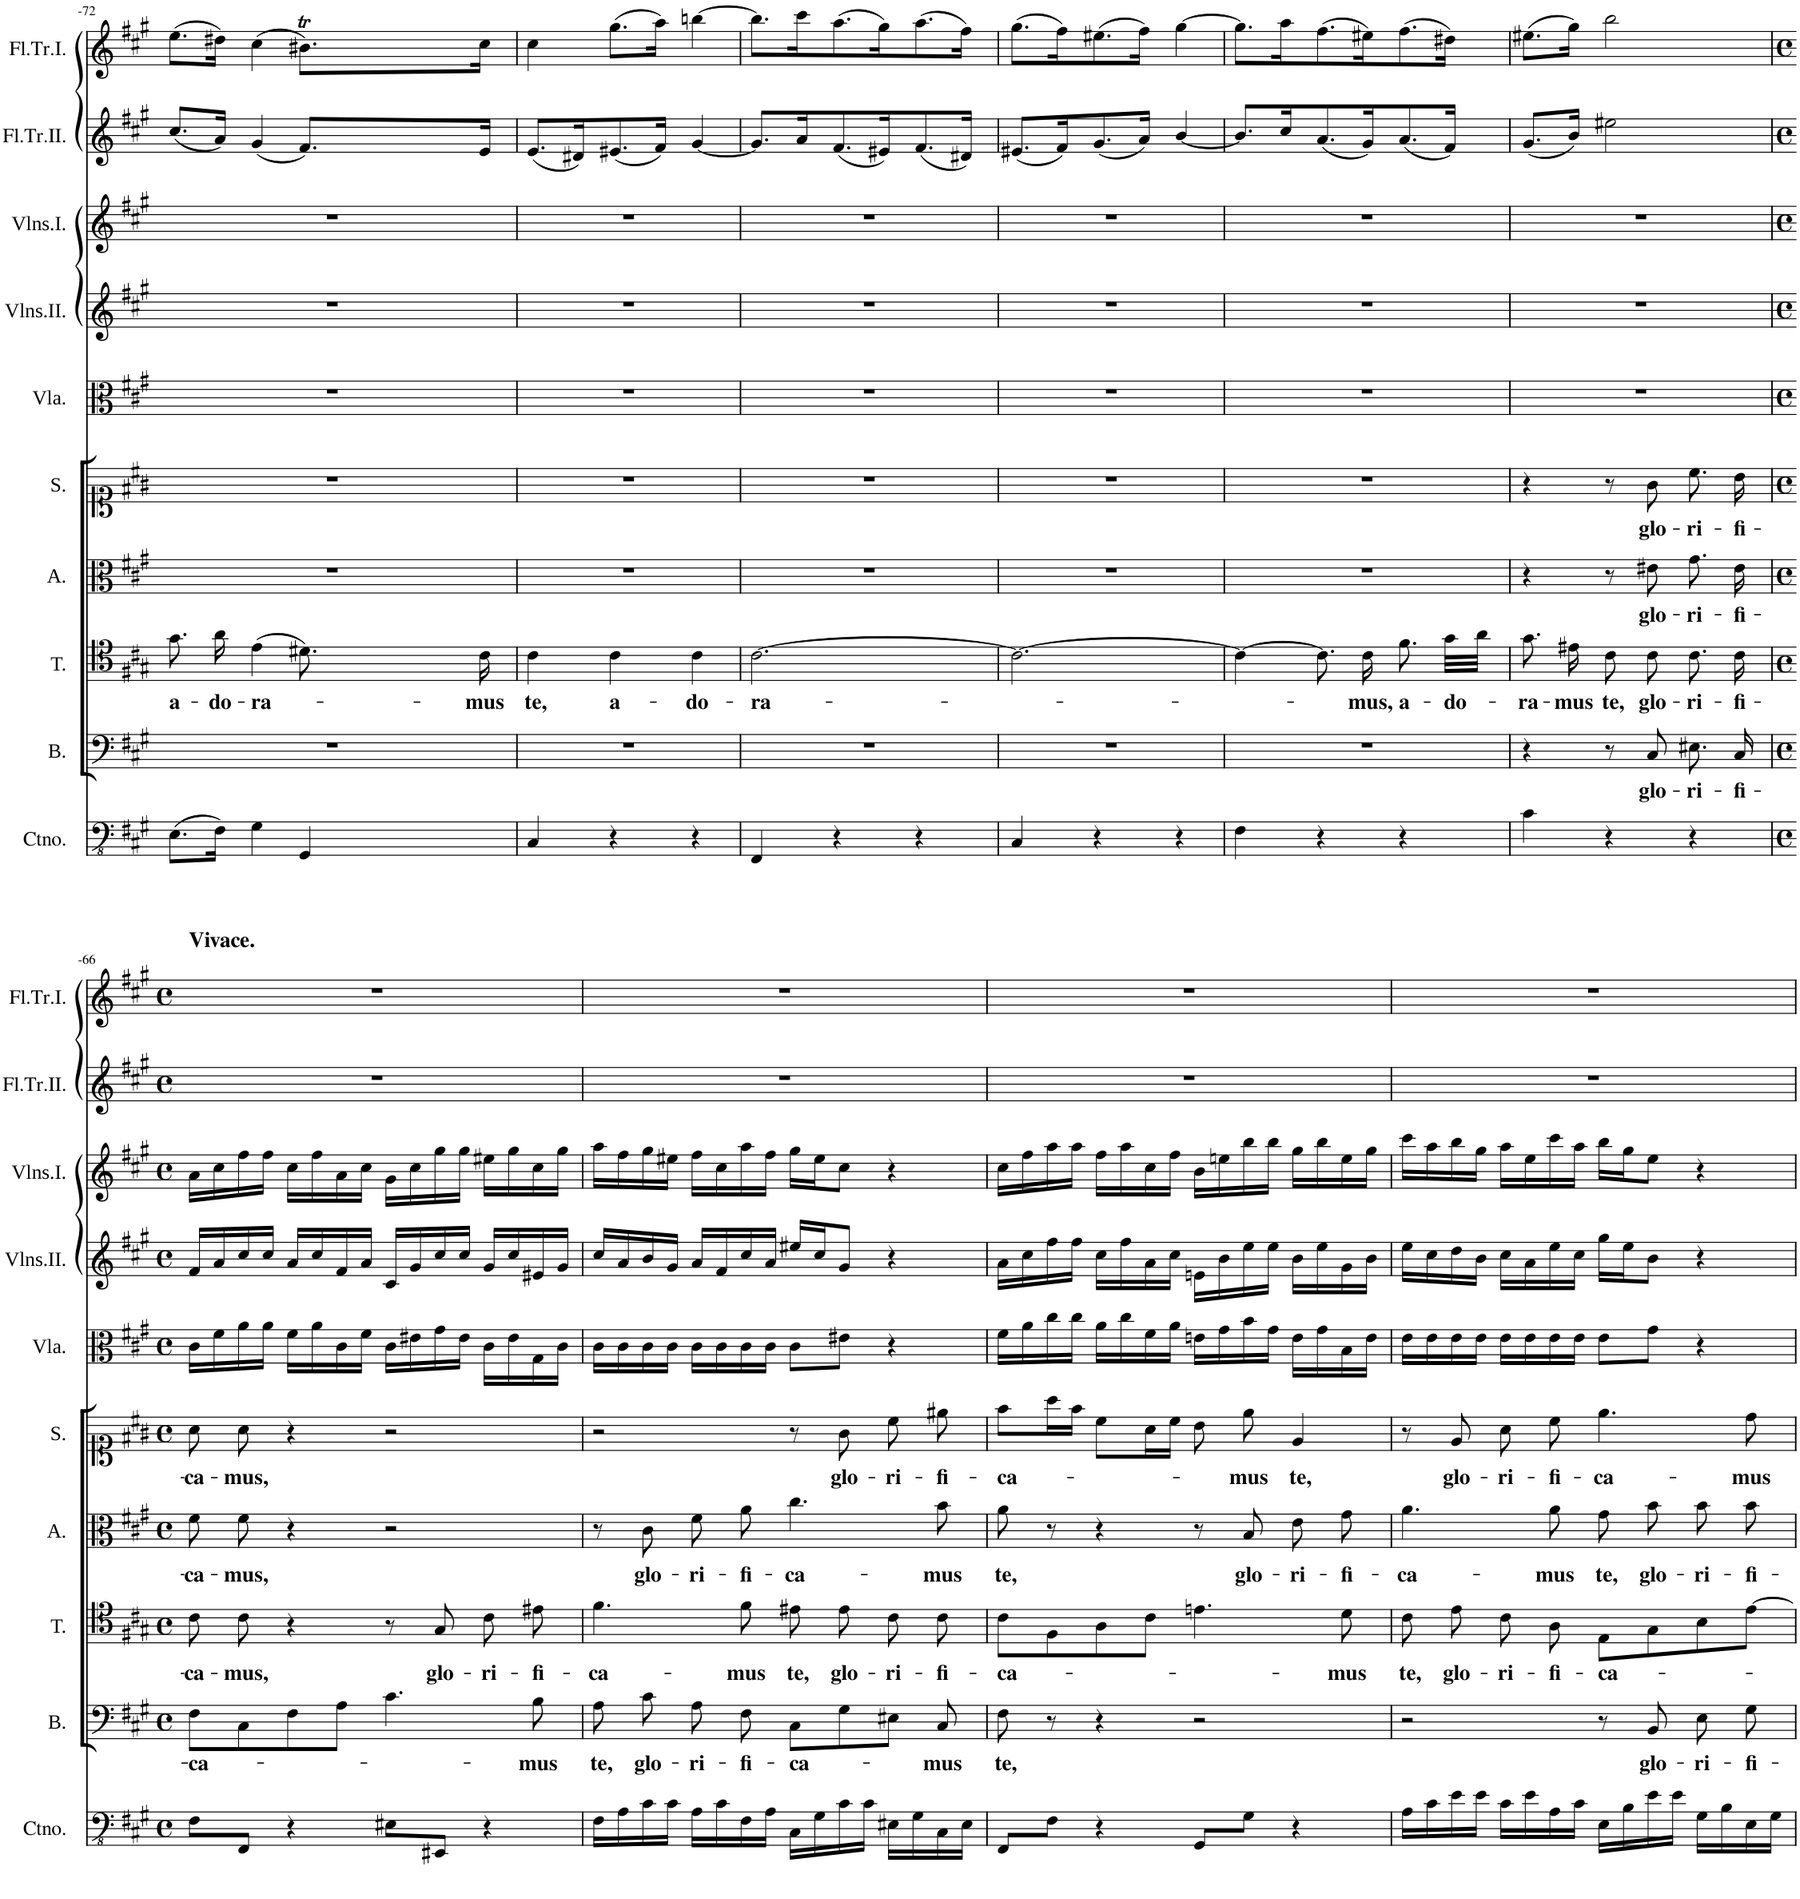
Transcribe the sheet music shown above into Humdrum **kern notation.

**kern	**kern	**text	**kern	**text	**kern	**text	**kern	**text	**kern	**kern	**kern	**kern	**kern
*part10	*part9	*part9	*part8	*part8	*part7	*part7	*part6	*part6	*part5	*part4	*part3	*part2	*part1
*staff10	*staff9	*staff9	*staff8	*staff8	*staff7	*staff7	*staff6	*staff6	*staff5	*staff4	*staff3	*staff2	*staff1
*I"Continuo.	*I"Basso.	*	*I"Tenore.	*	*I"Alto.	*	*I"Soprano.	*	*I"Viola	*I"Violino II.	*I"Violino I.	*I"Flauto Traverso II.	*I"Flauto Traverso I.
*I'Ctno.	*I'B.	*	*I'T.	*	*I'A.	*	*I'S.	*	*I'Vla.	*	*	*I'Fl.Tr.II.	*I'Fl.Tr.I.
!!LO:PB:g=z
*clefFv4	*clefF4	*	*clefC4	*	*clefC3	*	*clefC1	*	*clefC3	*clefG2	*clefG2	*clefG2	*clefG2
*k[f#c#g#]	*k[f#c#g#]	*	*k[f#c#g#]	*	*k[f#c#g#]	*	*k[f#c#g#]	*	*k[f#c#g#]	*k[f#c#g#]	*k[f#c#g#]	*k[f#c#g#]	*k[f#c#g#]
*M3/4	*M3/4	*	*M3/4	*	*M3/4	*	*M3/4	*	*M3/4	*M3/4	*M3/4	*M3/4	*M3/4
=72-	=72-	=72-	=72-	=72-	=72-	=72-	=72-	=72-	=72-	=72-	=72-	=72-	=72-
!	!	!	!	!LO:LY:b	!	!	!	!	!	!	!	!	!
*	*	*	*	*	*	*	*	*	*	*	*	*	*^
(8.EE\L	2.r	.	8.g#\	a-	2.r	.	2.r	.	2.r	2.r	2.r	(8.cc#/L	(8.ee\L	32ryy
!	!	!	!	!LO:LY:b	!	!	!	!	!	!	!	!	!	!
*	*	*	*	*	*	*	*	*	*	*	*	*	*v	*v
16FF#\Jk)	.	.	16a\	-do-	.	.	.	.	.	.	.	16a/Jk)	16dd#X\Jk)
!	!	!	!	!LO:LY:b	!	!	!	!	!	!	!	!	!
4GG#\	.	.	(4e\	-ra-	.	.	.	.	.	.	.	(4g#/	(4cc#\
4GGG#/	.	.	8.d#X\)	.	.	.	.	.	.	.	.	8.f#/L)	8.b#Xt\L)
*	*	*	*	*	*	*	*	*	*	*	*	*	*^
.	.	.	.	.	.	.	.	.	.	.	.	.	.	32cc#!LLL
.	.	.	.	.	.	.	.	.	.	.	.	.	.	32dd#!
.	.	.	.	.	.	.	.	.	.	.	.	.	.	32cc#!
.	.	.	.	.	.	.	.	.	.	.	.	.	.	32b#!
.	.	.	.	.	.	.	.	.	.	.	.	.	.	32dd#!JJJ
!	!	!	!	!LO:LY:b	!	!	!	!	!	!	!	!	!	!
.	.	.	16c#\	-mus	.	.	.	.	.	.	.	16e/Jk	16cc#\Jk	16ryy
=71-	=71-	=71-	=71-	=71-	=71-	=71-	=71-	=71-	=71-	=71-	=71-	=71-	=71-	=71-
!	!	!	!	!LO:LY:b	!	!	!	!	!	!	!	!	!	!
*	*	*	*	*	*	*	*	*	*	*	*	*	*v	*v
4CC#/	2.r	.	4c#\	te,	2.r	.	2.r	.	2.r	2.r	2.r	(8.e/L	4cc#\
.	.	.	.	.	.	.	.	.	.	.	.	16d#X/K)	.
!	!	!	!	!LO:LY:b	!	!	!	!	!	!	!	!	!
4r	.	.	4c#\	a-	.	.	.	.	.	.	.	(8.e#X/	(8.gg#\L
.	.	.	.	.	.	.	.	.	.	.	.	16f#/Jk)	16aa\Jk)
!	!	!	!	!LO:LY:b	!	!	!	!	!	!	!	!	!
4r	.	.	4c#\	-do-	.	.	.	.	.	.	.	[4g#/	[4bbn\
=70-	=70-	=70-	=70-	=70-	=70-	=70-	=70-	=70-	=70-	=70-	=70-	=70-	=70-
!	!	!	!	!LO:LY:b	!	!	!	!	!	!	!	!	!
4FFF#/	2.r	.	[2.c#\	-ra-	2.r	.	2.r	.	2.r	2.r	2.r	8.g#/L]	8.bb\L]
.	.	.	.	.	.	.	.	.	.	.	.	16a/K	16ccc#\K
4r	.	.	.	.	.	.	.	.	.	.	.	(8.f#/	(8.aa\
.	.	.	.	.	.	.	.	.	.	.	.	16e#X/K)	16gg#\K)
4r	.	.	.	.	.	.	.	.	.	.	.	(8.f#/	(8.aa\
.	.	.	.	.	.	.	.	.	.	.	.	16d#X/Jk)	16ff#\Jk)
=69-	=69-	=69-	=69-	=69-	=69-	=69-	=69-	=69-	=69-	=69-	=69-	=69-	=69-
4CC#/	2.r	.	2.c#\_	.	2.r	.	2.r	.	2.r	2.r	2.r	(8.e#X/L	(8.gg#\L
.	.	.	.	.	.	.	.	.	.	.	.	16f#/K)	16ff#\K)
4r	.	.	.	.	.	.	.	.	.	.	.	(8.g#/	(8.ee#X\
.	.	.	.	.	.	.	.	.	.	.	.	16a/Jk)	16ff#\Jk)
4r	.	.	.	.	.	.	.	.	.	.	.	[4b/	[4gg#\
=68-	=68-	=68-	=68-	=68-	=68-	=68-	=68-	=68-	=68-	=68-	=68-	=68-	=68-
4FF#\	2.r	.	4c#\_	.	2.r	.	2.r	.	2.r	2.r	2.r	8.b/L]	8.gg#\L]
.	.	.	.	.	.	.	.	.	.	.	.	16cc#/K	16aa\K
4r	.	.	8.c#\]	.	.	.	.	.	.	.	.	(8.a/	(8.ff#\
!	!	!	!	!LO:LY:b	!	!	!	!	!	!	!	!	!
.	.	.	16c#\	-mus,	.	.	.	.	.	.	.	16g#/K)	16ee#X\K)
!	!	!	!	!LO:LY:b	!	!	!	!	!	!	!	!	!
4r	.	.	8.f#\	a-	.	.	.	.	.	.	.	(8.a/	(8.ff#\
!	!	!	!	!LO:LY:b	!	!	!	!	!	!	!	!	!
.	.	.	32g#\LLL	-do-	.	.	.	.	.	.	.	16f#/Jk)	16dd#X\Jk)
.	.	.	32a\JJJ	.	.	.	.	.	.	.	.	.	.
=67-	=67-	=67-	=67-	=67-	=67-	=67-	=67-	=67-	=67-	=67-	=67-	=67-	=67-
!	!	!	!	!LO:LY:b	!	!	!	!	!	!	!	!	!
4C#\	4r	.	8.g#\	-ra-	4r	.	4r	.	2.r	2.r	2.r	(8.g#/L	(8.ee#X\L
!	!	!	!	!LO:LY:b	!	!	!	!	!	!	!	!	!
.	.	.	16e#X\	-mus	.	.	.	.	.	.	.	16b/Jk)	16gg#\Jk)
!	!	!	!	!LO:LY:b	!	!	!	!	!	!	!	!	!
4r	8r	.	8c#\	te,	8r	.	8r	.	.	.	.	2ee#X\	2bb\
!	!	!LO:LY:b	!	!LO:LY:b	!	!LO:LY:b	!	!LO:LY:b	!	!	!	!	!
.	8C#/	glo-	8c#\	glo-	8e#X\	glo-	8g#\	glo-	.	.	.	.	.
!	!	!LO:LY:b	!	!LO:LY:b	!	!LO:LY:b	!	!LO:LY:b	!	!	!	!	!
4r	8.E#X\	-ri-	8.c#\	-ri-	8.g#\L	-ri-	8.cc#\	-ri-	.	.	.	.	.
!	!	!LO:LY:b	!	!LO:LY:b	!	!LO:LY:b	!	!LO:LY:b	!	!	!	!	!
.	16C#/	-fi-	16c#\	-fi-	16e#\Jk	-fi-	16b\	-fi-	.	.	.	.	.
!!LO:LB:g=z
=66-	=66-	=66-	=66-	=66-	=66-	=66-	=66-	=66-	=66-	=66-	=66-	=66-	=66-
*M4/4	*M4/4	*	*M4/4	*	*M4/4	*	*M4/4	*	*M4/4	*M4/4	*M4/4	*M4/4	*M4/4
*met(c)	*met(c)	*	*met(c)	*	*met(c)	*	*met(c)	*	*met(c)	*met(c)	*met(c)	*met(c)	*met(c)
!	!	!	!	!	!	!	!	!	!	!	!	!	!LO:TX:a:B:t=Vivace.
!	!	!LO:LY:b	!	!LO:LY:b	!	!LO:LY:b	!	!LO:LY:b	!	!	!	!	!
8FF#\L	8F#\L	-ca-	8c#\	-ca-	8f#\L	-ca-	8a\	-ca-	16c#\LL	16f#/LL	16a\LL	1r	1r
.	.	.	.	.	.	.	.	.	16f#\	16a/	16cc#\	.	.
!	!	!	!	!LO:LY:b	!	!LO:LY:b	!	!LO:LY:b	!	!	!	!	!
8FFF#/J	8C#\	.	8c#\	-mus,	8f#\J	-mus,	8a\	-mus,	16a\	16cc#/	16ff#\	.	.
.	.	.	.	.	.	.	.	.	16a\JJ	16cc#/JJ	16ff#\JJ	.	.
4r	8F#\	.	4r	.	4r	.	4r	.	16f#\LL	16a/LL	16cc#\LL	.	.
.	.	.	.	.	.	.	.	.	16a\	16cc#/	16ff#\	.	.
.	8A\J	.	.	.	.	.	.	.	16c#\	16f#/	16a\	.	.
.	.	.	.	.	.	.	.	.	16f#\JJ	16a/JJ	16cc#\JJ	.	.
8EE#X\L	4.c#\	.	8r	.	2r	.	2r	.	16c#\LL	16c#/LL	16g#\LL	.	.
.	.	.	.	.	.	.	.	.	16e#X\	16g#/	16cc#\	.	.
!	!	!	!	!LO:LY:b	!	!	!	!	!	!	!	!	!
8EEE#X/J	.	.	8G#/	glo-	.	.	.	.	16g#\	16cc#/	16gg#\	.	.
.	.	.	.	.	.	.	.	.	16e#\JJ	16cc#/JJ	16gg#\JJ	.	.
!	!	!	!	!LO:LY:b	!	!	!	!	!	!	!	!	!
4r	.	.	8c#\	-ri-	.	.	.	.	16c#\LL	16g#/LL	16ee#X\LL	.	.
.	.	.	.	.	.	.	.	.	16e#\	16cc#/	16gg#\	.	.
!	!	!LO:LY:b	!	!LO:LY:b	!	!	!	!	!	!	!	!	!
.	8B\	-mus	8e#X\	-fi-	.	.	.	.	16G#\	16e#X/	16cc#\	.	.
.	.	.	.	.	.	.	.	.	16c#\JJ	16g#/JJ	16gg#\JJ	.	.
=65-	=65-	=65-	=65-	=65-	=65-	=65-	=65-	=65-	=65-	=65-	=65-	=65-	=65-
!	!	!LO:LY:b	!	!LO:LY:b	!	!	!	!	!	!	!	!	!
16FF#\LL	8A\	te,	4.f#\	-ca-	8r	.	2r	.	16c#\LL	16cc#/LL	16aa\LL	1r	1r
16AA\	.	.	.	.	.	.	.	.	16c#\	16a/	16ff#\	.	.
!	!	!LO:LY:b	!	!	!	!LO:LY:b	!	!	!	!	!	!	!
16C#\	8c#\	glo-	.	.	8c#\	glo-	.	.	16c#\	16b/	16gg#\	.	.
16C#\JJ	.	.	.	.	.	.	.	.	16c#\JJ	16g#/JJ	16ee#X\JJ	.	.
!	!	!LO:LY:b	!	!	!	!LO:LY:b	!	!	!	!	!	!	!
16AA\LL	8A\	-ri-	.	.	8f#\L	-ri-	.	.	16c#\LL	16a/LL	16ff#\LL	.	.
16C#\	.	.	.	.	.	.	.	.	16c#\	16f#/	16cc#\	.	.
!	!	!LO:LY:b	!	!LO:LY:b	!	!LO:LY:b	!	!	!	!	!	!	!
16FF#\	8F#\	-fi-	8f#\	-mus	8a\J	-fi-	.	.	16c#\	16cc#/	16aa\	.	.
16AA\JJ	.	.	.	.	.	.	.	.	16c#\JJ	16a/JJ	16ff#\JJ	.	.
!	!	!LO:LY:b	!	!LO:LY:b	!	!LO:LY:b	!	!	!	!	!	!	!
16CC#\LL	8C#\L	-ca-	8e#X\	te,	4.cc#\	-ca-	8r	.	8c#\L	16ee#X/LL	16gg#\LL	.	.
16GG#\	.	.	.	.	.	.	.	.	.	16cc#/J	16ee#\J	.	.
!	!	!	!	!LO:LY:b	!	!	!	!LO:LY:b	!	!	!	!	!
16C#\	8G#\	.	8e#\	glo-	.	.	8g#\	glo-	8e#X\J	8g#/J	8cc#\J	.	.
16C#\JJ	.	.	.	.	.	.	.	.	.	.	.	.	.
!	!	!	!	!LO:LY:b	!	!	!	!LO:LY:b	!	!	!	!	!
16EE#X\LL	8E#X\J	.	8c#\	-ri-	.	.	8cc#\	-ri-	4r	4r	4r	.	.
16GG#\	.	.	.	.	.	.	.	.	.	.	.	.	.
!	!	!LO:LY:b	!	!LO:LY:b	!	!LO:LY:b	!	!LO:LY:b	!	!	!	!	!
16CC#\	8C#/	-mus	8c#\	-fi-	8b\	-mus	8ee#X\	-fi-	.	.	.	.	.
16EE#\JJ	.	.	.	.	.	.	.	.	.	.	.	.	.
=64-	=64-	=64-	=64-	=64-	=64-	=64-	=64-	=64-	=64-	=64-	=64-	=64-	=64-
!	!	!LO:LY:b	!	!LO:LY:b	!	!LO:LY:b	!	!LO:LY:b	!	!	!	!	!
8FFF#/L	8F#\	te,	8c#\L	-ca-	8a\	te,	8ff#\L	-ca-	16f#\LL	16a\LL	16cc#\LL	1r	1r
.	.	.	.	.	.	.	.	.	16a\	16cc#\	16ff#\	.	.
8FF#\J	8r	.	8F#\	.	8r	.	16aa\L	.	16cc#\	16ff#\	16aa\	.	.
.	.	.	.	.	.	.	16ff#\JJ	.	16cc#\JJ	16ff#\JJ	16aa\JJ	.	.
4r	4r	.	8A\	.	4r	.	8cc#\L	.	16a\LL	16cc#\LL	16ff#\LL	.	.
.	.	.	.	.	.	.	.	.	16cc#\	16ff#\	16aa\	.	.
.	.	.	8c#\J	.	.	.	16a\L	.	16f#\	16a\	16cc#\	.	.
.	.	.	.	.	.	.	16cc#\JJ	.	16a\JJ	16cc#\JJ	16ff#\JJ	.	.
8GGG#/L	2r	.	4.en\	.	8r	.	8b\	.	16en\LL	16en\LL	16b\LL	.	.
.	.	.	.	.	.	.	.	.	16g#\	16b\	16een\	.	.
!	!	!	!	!	!	!LO:LY:b	!	!LO:LY:b	!	!	!	!	!
8GG#\J	.	.	.	.	8B/	glo-	8ee\	-mus	16b\	16ee\	16bb\	.	.
.	.	.	.	.	.	.	.	.	16g#\JJ	16ee\JJ	16bb\JJ	.	.
!	!	!	!	!	!	!LO:LY:b	!	!LO:LY:b	!	!	!	!	!
4r	.	.	.	.	8e\L	-ri-	4e/	te,	16e\LL	16b\LL	16gg#\LL	.	.
.	.	.	.	.	.	.	.	.	16g#\	16ee\	16bb\	.	.
!	!	!	!	!LO:LY:b	!	!LO:LY:b	!	!	!	!	!	!	!
.	.	.	8d\	-mus	8g#\J	-fi-	.	.	16B\	16g#\	16ee\	.	.
.	.	.	.	.	.	.	.	.	16e\JJ	16b\JJ	16gg#\JJ	.	.
=63-	=63-	=63-	=63-	=63-	=63-	=63-	=63-	=63-	=63-	=63-	=63-	=63-	=63-
!	!	!	!	!LO:LY:b	!	!LO:LY:b	!	!	!	!	!	!	!
16AA\LL	2r	.	8c#\	te,	4.a\	-ca-	8r	.	16e\LL	16ee\LL	16ccc#\LL	1r	1r
16C#\	.	.	.	.	.	.	.	.	16e\	16cc#\	16aa\	.	.
!	!	!	!	!LO:LY:b	!	!	!	!LO:LY:b	!	!	!	!	!
16E\	.	.	8e\	glo-	.	.	8e/	glo-	16e\	16dd\	16bb\	.	.
16E\JJ	.	.	.	.	.	.	.	.	16e\JJ	16b\JJ	16gg#\JJ	.	.
!	!	!	!	!LO:LY:b	!	!	!	!LO:LY:b	!	!	!	!	!
16C#\LL	.	.	8c#\	-ri-	.	.	8a\	-ri-	16e\LL	16cc#\LL	16aa\LL	.	.
16E\	.	.	.	.	.	.	.	.	16e\	16a\	16ee\	.	.
!	!	!	!	!LO:LY:b	!	!LO:LY:b	!	!LO:LY:b	!	!	!	!	!
16AA\	.	.	8A\	-fi-	8a\	-mus	8cc#\	-fi-	16e\	16ee\	16ccc#\	.	.
16C#\JJ	.	.	.	.	.	.	.	.	16e\JJ	16cc#\JJ	16aa\JJ	.	.
!	!	!	!	!LO:LY:b	!	!LO:LY:b	!	!LO:LY:b	!	!	!	!	!
16EE\LL	8r	.	8E\L	-ca-	8g#\L	te,	4.ee\	-ca-	8e\L	16gg#\LL	16bb\LL	.	.
16BB\	.	.	.	.	.	.	.	.	.	16ee\J	16gg#\J	.	.
!	!	!LO:LY:b	!	!	!	!LO:LY:b	!	!	!	!	!	!	!
16E\	8BB/	glo-	8G#\	.	8b\J	glo-	.	.	8g#\J	8b\J	8ee\J	.	.
16E\JJ	.	.	.	.	.	.	.	.	.	.	.	.	.
!	!	!LO:LY:b	!	!	!	!LO:LY:b	!	!	!	!	!	!	!
16GG#\LL	8E\	-ri-	8B\	.	8b\L	-ri-	.	.	4r	4r	4r	.	.
16BB\	.	.	.	.	.	.	.	.	.	.	.	.	.
!	!	!LO:LY:b	!	!	!	!LO:LY:b	!	!LO:LY:b	!	!	!	!	!
16EE\	8G#\	-fi-	[8e\J	.	8b\J	-fi-	8dd\	-mus	.	.	.	.	.
16GG#\JJ	.	.	.	.	.	.	.	.	.	.	.	.	.
=	=	=	=	=	=	=	=	=	=	=	=	=	=
*-	*-	*-	*-	*-	*-	*-	*-	*-	*-	*-	*-	*-	*-
